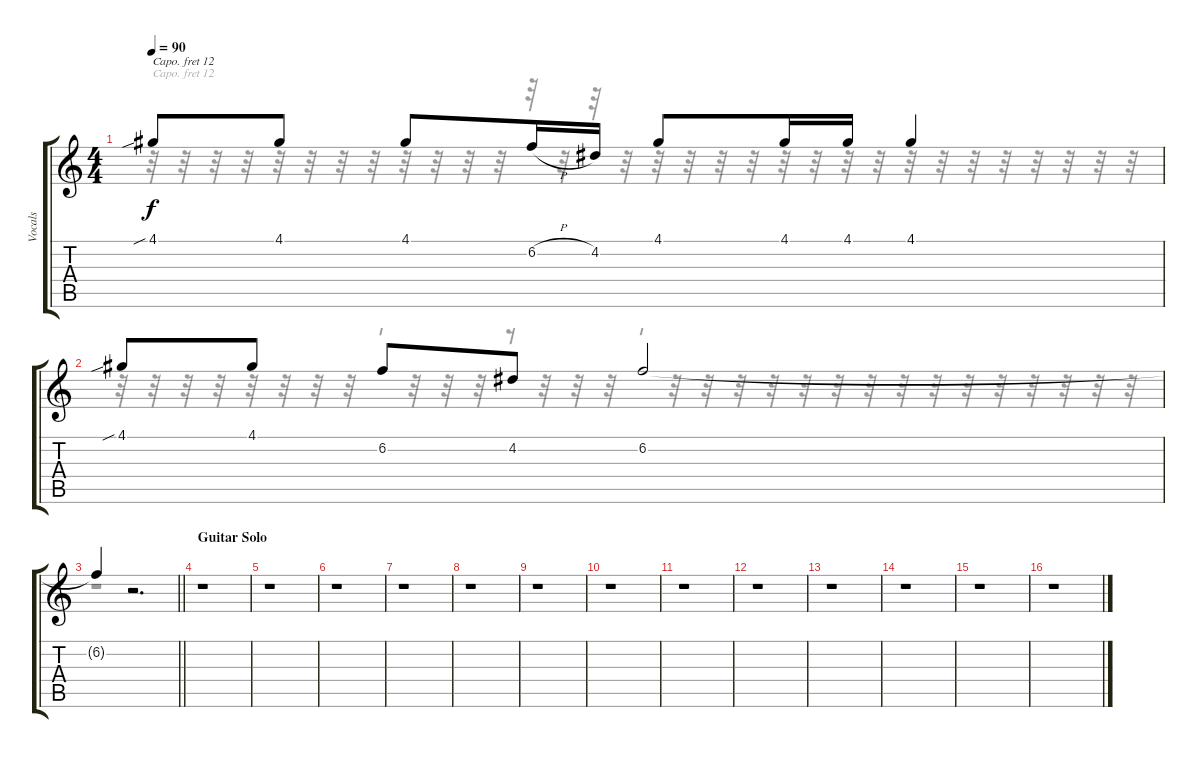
\track ("Vocals" "Vocals") {instrument lead2sawtooth}
\staff {score tabs}
\capo 12
\tuning (E4 B3 G3 D3 A2 E2) {hide}
\voice
\ts (4 4)
\tempo 90
\clef g2
\ks c
4.1{sib}.8{dy f} 4.1.8 4.1.8 6.2{h}.16 4.2.16 4.1.8 4.1.16 4.1.16 4.1.4 |
4.1{sib}.8 4.1.8 6.2.8 4.2.8 6.2.2 |
\barLineRight lightlight
6.2{t}.4 r.2{d} |
\section ("" "Guitar Solo")
r.1 |
r.1 |
r.1 |
r.1 |
r.1 |
r.1 |
r.1 |
r.1 |
r.1 |
r.1 |
r.1 |
r.1 |
r.1
\voice
\clef g2
\ottava regular
\simile none
\ks c
r.32{dy f} r.32 r.32 r.32 r.32 r.32 r.32 r.32 r.32 r.32 r.32 r.32 r.32 r.32 r.32 r.32 r.32 r.32 r.32 r.32 r.32 r.32 r.32 r.32 r.32 r.32 r.32 r.32 r.32 r.32 r.32 r.32 |
r.32 r.32 r.32 r.32 r.32 r.32 r.32 r.32 r.32 r.32 r.32 r.32 r.32 r.32 r.32 r.32 r.32 r.32 r.32 r.32 r.32 r.32 r.32 r.32 r.32 r.32 r.32 r.32 r.32 r.32 r.32 r.32 |
\barLineRight lightlight
r.1 |
r.1 |
r.1 |
r.1 |
r.1 |
r.1 |
r.1 |
r.1 |
r.1 |
r.1 |
r.1 |
r.1 |
r.1 |
r.1
